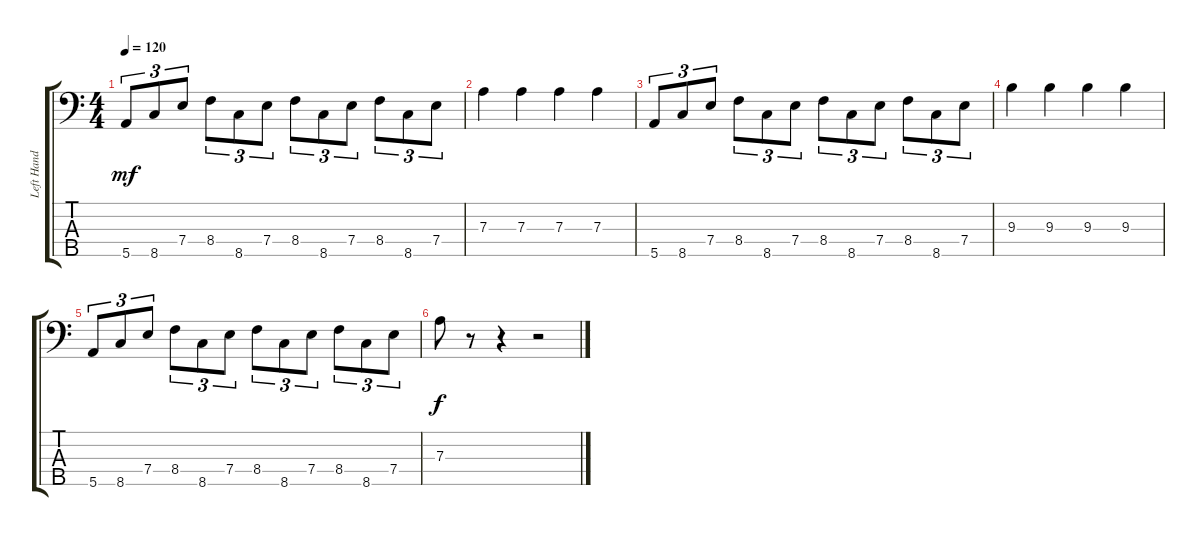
\track ("Left Hand" "Left Hand") {instrument electricbassfinger}
\staff {score tabs}
\tuning (C3 G2 D2 A1 E1) {hide}
\ts (4 4)
\tempo 120
\clef f4
\ks c
5.5.8{tu (3 2) dy mf} 8.5.8{tu (3 2)} 7.4.8{tu (3 2)} 8.4.8{tu (3 2)} 8.5.8{tu (3 2)} 7.4.8{tu (3 2)} 8.4.8{tu (3 2)} 8.5.8{tu (3 2)} 7.4.8{tu (3 2)} 8.4.8{tu (3 2)} 8.5.8{tu (3 2)} 7.4.8{tu (3 2)} |
7.3.4 7.3.4 7.3.4 7.3.4 |
5.5.8{tu (3 2)} 8.5.8{tu (3 2)} 7.4.8{tu (3 2)} 8.4.8{tu (3 2)} 8.5.8{tu (3 2)} 7.4.8{tu (3 2)} 8.4.8{tu (3 2)} 8.5.8{tu (3 2)} 7.4.8{tu (3 2)} 8.4.8{tu (3 2)} 8.5.8{tu (3 2)} 7.4.8{tu (3 2)} |
9.3.4 9.3.4 9.3.4 9.3.4 |
5.5.8{tu (3 2)} 8.5.8{tu (3 2)} 7.4.8{tu (3 2)} 8.4.8{tu (3 2)} 8.5.8{tu (3 2)} 7.4.8{tu (3 2)} 8.4.8{tu (3 2)} 8.5.8{tu (3 2)} 7.4.8{tu (3 2)} 8.4.8{tu (3 2)} 8.5.8{tu (3 2)} 7.4.8{tu (3 2)} |
7.3.8{dy f} r.8 r.4 r.2
